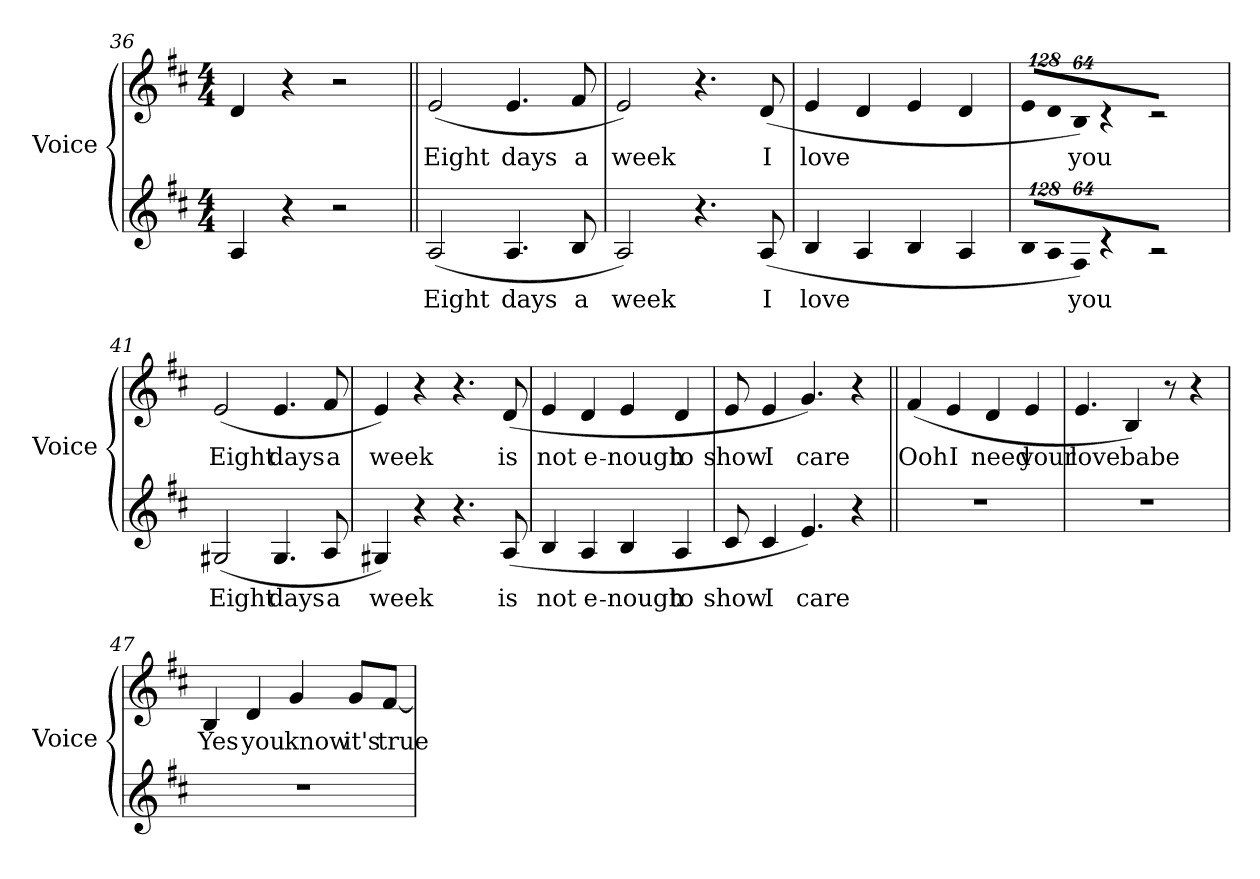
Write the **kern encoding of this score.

**kern	**text	**kern	**text
*part2	*part2	*part1	*part1
*staff2	*staff2	*staff1	*staff1
*I"Voice	*	*I"Voice	*
*I'Voice	*	*I'Voice	*
*clefG2	*	*clefG2	*
*k[f#c#]	*	*k[f#c#]	*
*D:	*	*D:	*
*M4/4	*	*M4/4	*
=36	=36	=36	=36
4Ai/	.	4di/	.
4r	.	4r	.
2r	.	2r	.
=37||	=37||	=37||	=37||
!	!LO:LY:b:color=#000000	!	!
!	!	!	!LO:LY:b:color=#000000
(2Ai/	Eight	(2ei/	Eight
!	!LO:LY:b:color=#000000	!	!
!	!	!	!LO:LY:b:color=#000000
4.Ai/	days	4.ei/	days
!	!LO:LY:b:color=#000000	!	!
!	!	!	!LO:LY:b:color=#000000
8Bi/	a	8f#i/	a
!!LO:LB:g=z
=38	=38	=38	=38
!	!LO:LY:b:color=#000000	!	!
!	!	!	!LO:LY:b:color=#000000
2Ai/)	week	2ei/)	week
4.r	.	4.r	.
!	!LO:LY:b:color=#000000	!	!
!	!	!	!LO:LY:b:color=#000000
(8Ai/	I	(8di/	I
=39	=39	=39	=39
!	!LO:LY:b:color=#000000	!	!
!	!	!	!LO:LY:b:color=#000000
4Bi/	love	4ei/	love
4Ai/	.	4di/	.
4Bi/	.	4ei/	.
4Ai/	.	4di/	.
=40	=40	=40	=40
*Xbrackettup	*	*	*
!LO:N:vis=8	!	!	!
*	*	*Xbrackettup	*
!	!	!LO:N:vis=8	!
1024%85Bi/L	.	1024%85ei/L	.
!LO:N:vis=8	!	!LO:N:vis=8	!
1024%85Ai/	.	1024%85di/	.
!LO:N:vis=8	!	!	!
!	!LO:LY:b:color=#000000	!LO:N:vis=8	!
!	!	!	!LO:LY:b:color=#000000
512%43F#i/J)	you	512%43Bi/J)	you
4r	.	4r	.
2r	.	2r	.
=41	=41	=41	=41
!	!LO:LY:b:color=#000000	!	!
!	!	!	!LO:LY:b:color=#000000
(2G#Xi/	Eight	(2ei/	Eight
!	!LO:LY:b:color=#000000	!	!
!	!	!	!LO:LY:b:color=#000000
4.G#i/	days	4.ei/	days
!	!LO:LY:b:color=#000000	!	!
!	!	!	!LO:LY:b:color=#000000
8Ai/	a	8f#i/	a
=42	=42	=42	=42
!	!LO:LY:b:color=#000000	!	!
!	!	!	!LO:LY:b:color=#000000
4G#Xi/)	week	4ei/)	week
4r	.	4r	.
4.r	.	4.r	.
!	!LO:LY:b:color=#000000	!	!
!	!	!	!LO:LY:b:color=#000000
(8Ai/	is	(8di/	is
!!LO:LB:g=z
=43	=43	=43	=43
!	!LO:LY:b:color=#000000	!	!
!	!	!	!LO:LY:b:color=#000000
4Bi/	not	4ei/	not
!	!LO:LY:b:color=#000000	!	!
!	!	!	!LO:LY:b:color=#000000
4Ai/	e-	4di/	e-
!	!LO:LY:b:color=#000000	!	!
!	!	!	!LO:LY:b:color=#000000
4Bi/	-nough	4ei/	-nough
!	!LO:LY:b:color=#000000	!	!
!	!	!	!LO:LY:b:color=#000000
4Ai/	to	4di/	to
=44	=44	=44	=44
!	!LO:LY:b:color=#000000	!	!
!	!	!	!LO:LY:b:color=#000000
8c#i/	show	8ei/	show
!	!LO:LY:b:color=#000000	!	!
!	!	!	!LO:LY:b:color=#000000
4c#i/	I	4ei/	I
!	!LO:LY:b:color=#000000	!	!
!	!	!	!LO:LY:b:color=#000000
4.ei/)	care	4.gi/)	care
4r	.	4r	.
=45||	=45||	=45||	=45||
!	!	!	!LO:LY:b:color=#000000
1r	.	(4f#i/	Ooh
!	!	!	!LO:LY:b:color=#000000
.	.	4ei/	I
!	!	!	!LO:LY:b:color=#000000
.	.	4di/	need
!	!	!	!LO:LY:b:color=#000000
.	.	4ei/	your
=46	=46	=46	=46
!	!	!	!LO:LY:b:color=#000000
1r	.	4.ei/	love
!	!	!	!LO:LY:b:color=#000000
.	.	4Bi/)	babe
.	.	8r	.
.	.	4r	.
=47	=47	=47	=47
!	!	!	!LO:LY:b:color=#000000
1r	.	4Bi/	Yes
!	!	!	!LO:LY:b:color=#000000
.	.	4di/	you
!	!	!	!LO:LY:b:color=#000000
.	.	4gi/	know
!	!	!	!LO:LY:b:color=#000000
.	.	8gi/L	it's
!	!	!	!LO:LY:b:color=#000000
.	.	[8f#i/J	true
=	=	=	=
*-	*-	*-	*-
